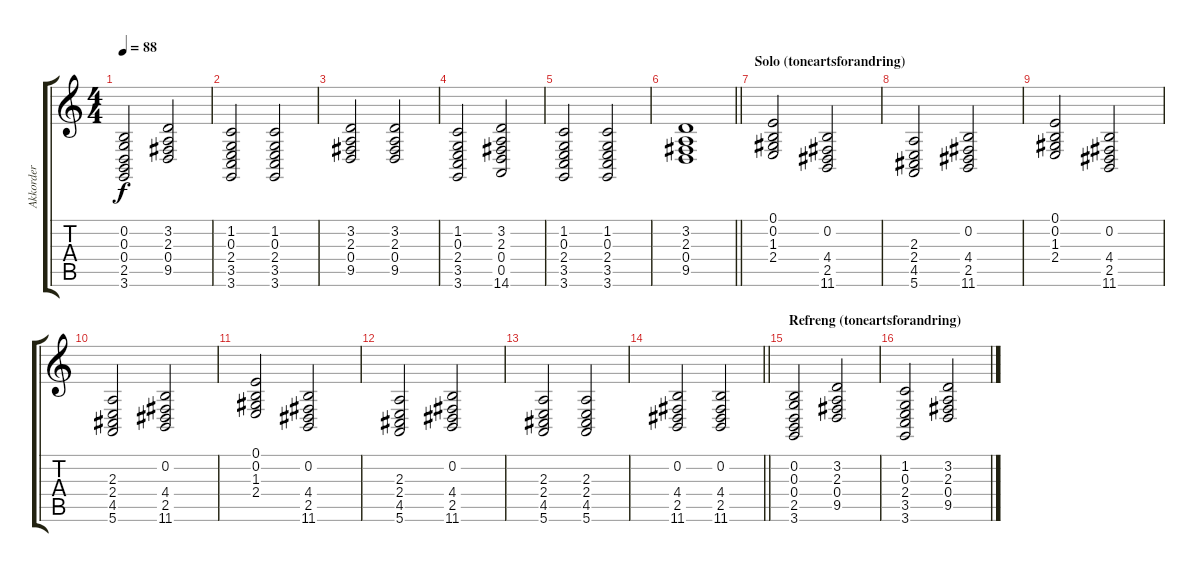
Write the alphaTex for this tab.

\track ("Akkorder" "Akkorder") {instrument stringensemble1}
\staff {score tabs}
\tuning (E4 B3 G3 D3 A2 E2) {hide}
\ts (4 4)
\tempo 88
\clef g2
\ks c
(0.2 0.3 0.4 2.5 3.6).2{dy f} (3.2 2.3 0.4 9.5).2 |
(1.2 0.3 2.4 3.5 3.6).2 (1.2 0.3 2.4 3.5 3.6).2 |
(3.2 2.3 0.4 9.5).2 (3.2 2.3 0.4 9.5).2 |
(1.2 0.3 2.4 3.5 3.6).2 (3.2 2.3 0.4 0.5 14.6).2 |
(1.2 0.3 2.4 3.5 3.6).2 (1.2 0.3 2.4 3.5 3.6).2 |
\barLineRight lightlight
(3.2 2.3 0.4 9.5).1 |
\section ("" "Solo (toneartsforandring)")
(0.1 0.2 1.3 2.4).2{volume 13} (0.2 4.4 2.5 11.6).2 |
(2.3 2.4 4.5 5.6).2 (0.2 4.4 2.5 11.6).2 |
(0.1 0.2 1.3 2.4).2 (0.2 4.4 2.5 11.6).2 |
(2.3 2.4 4.5 5.6).2 (0.2 4.4 2.5 11.6).2 |
(0.1 0.2 1.3 2.4).2 (0.2 4.4 2.5 11.6).2 |
(2.3 2.4 4.5 5.6).2 (0.2 4.4 2.5 11.6).2 |
(2.3 2.4 4.5 5.6).2 (2.3 2.4 4.5 5.6).2 |
\barLineRight lightlight
(0.2 4.4 2.5 11.6).2 (0.2 4.4 2.5 11.6).2 |
\section ("" "Refreng (toneartsforandring)")
(0.2 0.3 0.4 2.5 3.6).2 (3.2 2.3 0.4 9.5).2 |
(1.2 0.3 2.4 3.5 3.6).2 (3.2 2.3 0.4 9.5).2
